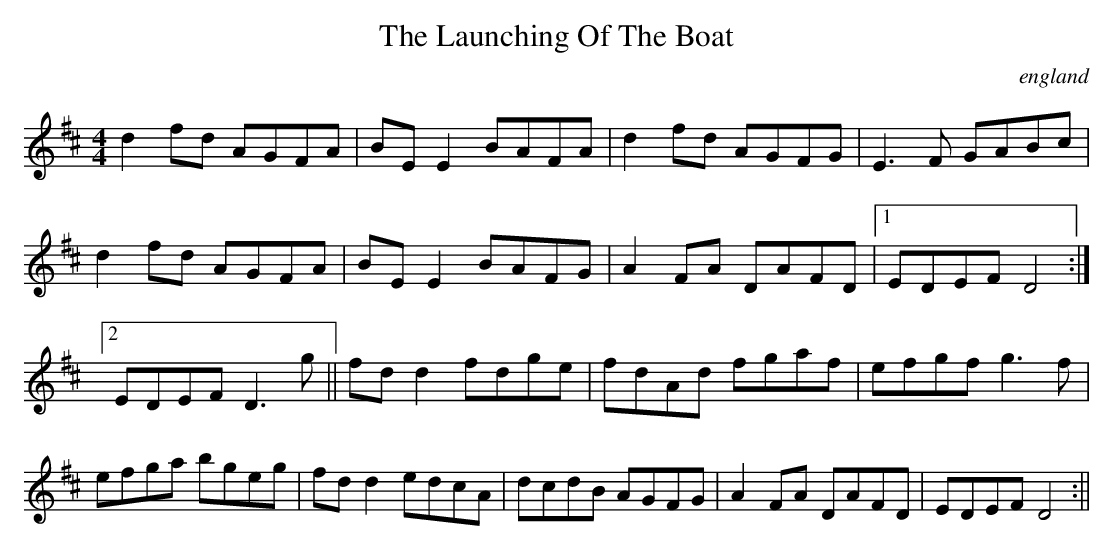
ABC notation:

X:1
T:The Launching Of The Boat
O:england
M:4/4
L:1/8
K:D
d2 fd AGFA|BEE2 BAFA|d2fd AGFG|E3F GABc|\
d2fd AGFA|BEE2 BAFG|A2FA DAFD|1 EDEF D4:|2 EDEF D3g||\
fdd2 fdge|fdAd fgaf|efgf g3f|efga bgeg|\
fdd2 edcA|dcdB AGFG|A2FA DAFD|EDEF D4:||
